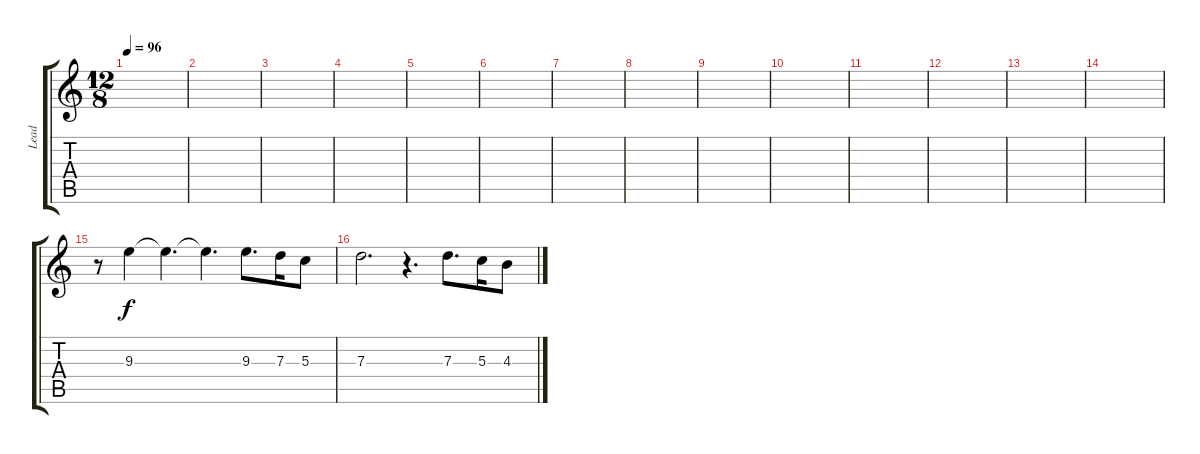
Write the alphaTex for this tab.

\track ("Lead" "Lead") {instrument distortionguitar}
\staff {score tabs}
\tuning (E4 B3 G3 D3 A2 E2) {hide}
\ts (12 8)
\tempo 96
\clef g2
\ks c
|
|
|
|
|
|
|
|
|
|
|
|
|
|
r.8 9.3.4 9.3{t}.4{d} 9.3{t}.4{d} 9.3.8{d} 7.3.16 5.3.8 |
7.3.2{d} r.4{d} 7.3.8{d} 5.3.16 4.3.8
